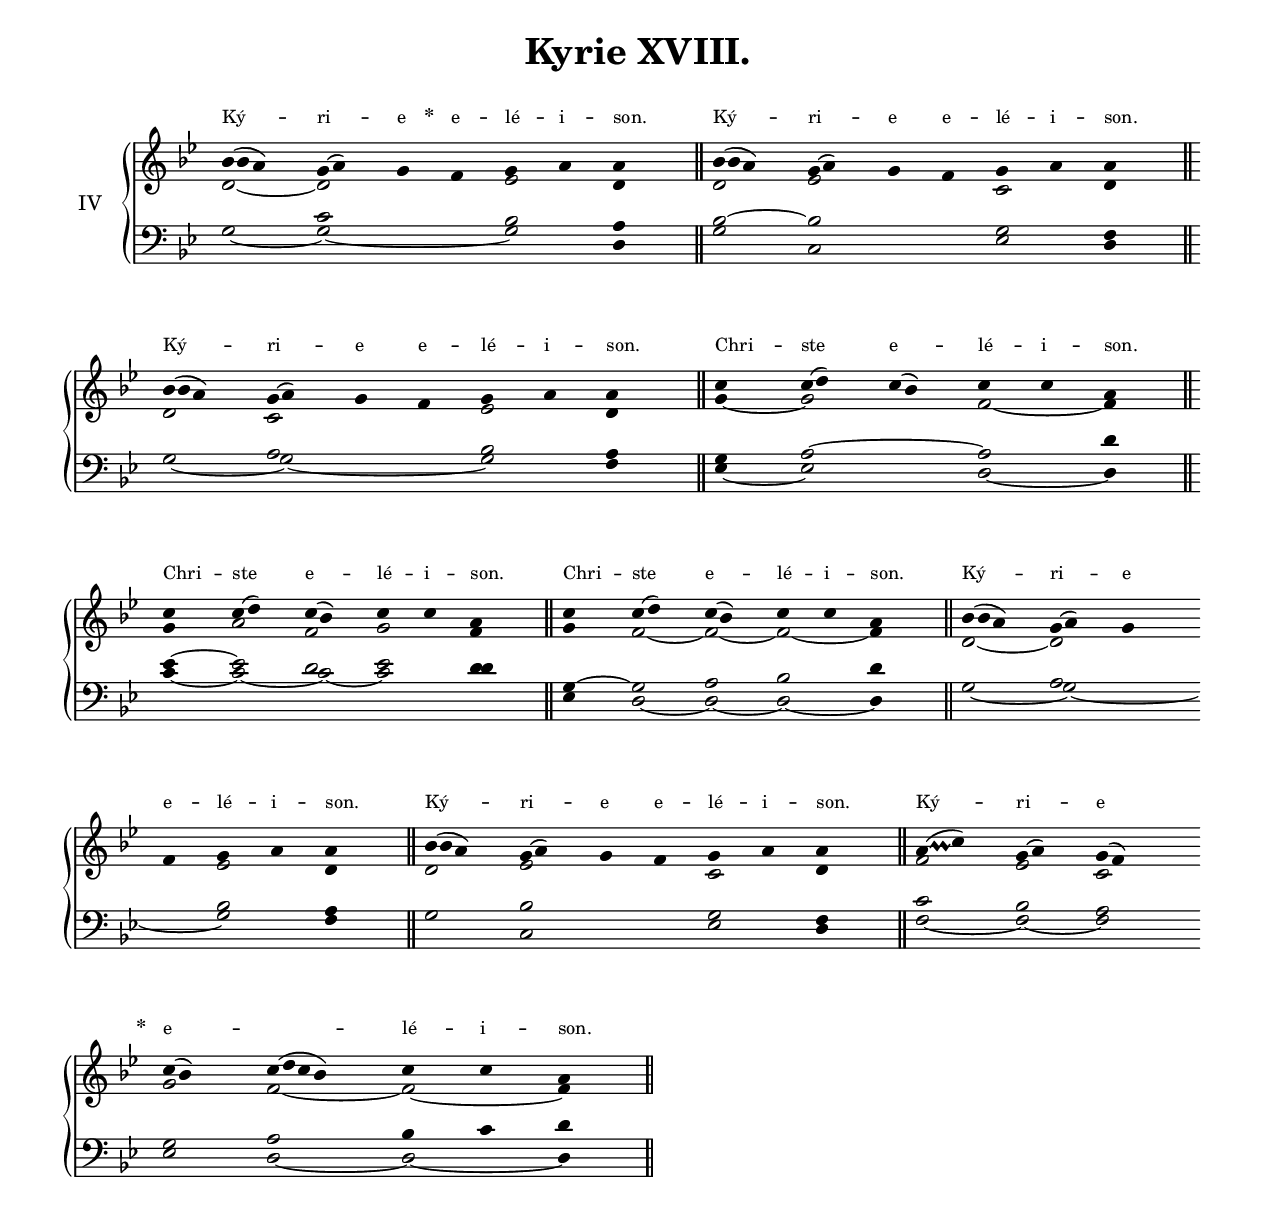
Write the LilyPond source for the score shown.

\version "2.18"
\include "gregorian.ly"
\include "noh2.ily"

%Page reference: page v.96
%(volume.page)

global = {
 \key a \locrian
 \cadenzaOn 
 \override Glissando #'thickness = #2.0
}

\header {
  title = \markup \center-column {"Kyrie XVIII." \vspace #1 }
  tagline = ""
  composer = ""
}

\paper {
 #(include-special-characters)
  oddHeaderMarkup = \markup \fill-line {
    \line {}
    \center-column {
      \on-the-fly #first-page     " "
      \on-the-fly #not-first-page ""
    }
    \line { \on-the-fly #print-page-number-check-first \fromproperty #'page:page-number-string }
  }
  evenHeaderMarkup = \markup \fill-line {
    \line { \on-the-fly #print-page-number-check-first \fromproperty #'page:page-number-string }
    \center-column { "" }
    \line {}
  }
}

chantText = \lyricmode {
Ký -- ri -- e 
\set stanza = " * " e -- lé -- i -- son. 
Ký -- ri -- e e -- lé -- i -- son. 
Ký -- ri -- e e -- lé -- i -- son. 
Chri -- ste e -- lé -- i -- son. 
Chri -- ste e -- lé -- i -- son. 
Chri -- ste e -- lé -- i -- son. 
Ký -- ri -- e e -- lé -- i -- son. 
Ký -- ri -- e e -- lé -- i -- son. 
Ký -- ri -- e 
\set stanza = " * " e -- _ lé -- i -- son. }

chantMusic = {
\tieDown   bes'4 ( bes'4 a'4) g'4 ( a'4) g'4  f'4 g'4 a'4 a'4 \finalis
 bes'4 ( bes'4 a'4) g'4 ( a'4) g'4 f'4 g'4 a'4 a'4 \finalis
 \forceBreak
 bes'4 ( bes'4 a'4) g'4 ( a'4) g'4 f'4 g'4 a'4 a'4 \finalis
 c''4 c''4 ( d''4) c''4 ( bes'4) c''4 c''4 a'4 \finalis
 \forceBreak
 c''4 c''4 ( d''4) c''4 ( bes'4) c''4 c''4 a'4 \finalis
 c''4 c''4 ( d''4) c''4 ( bes'4) c''4 c''4 a'4 \finalis
 bes'4 ( bes'4 a'4) g'4 ( a'4) g'4 \forceBreak
 f'4 g'4 a'4 a'4 \finalis
 bes'4 ( bes'4 a'4) g'4 ( a'4) g'4 f'4 g'4 a'4 a'4 \finalis
 a'4 ( \quil bes' c''4) g'4 ( a'4) g'4 ( f'4) \forceBreak
  c''4 ( bes'4) c''4 ( d''4 c''4 bes'4) c''4 c''4 a'4 \finalis

}

altoMusic = {
d'2*3/2 ~ d'2*4/2 ees'2 d'4 \finalis
d'2*3/2 ees'2*4/2 c'2 d'4 \finalis
d'2*3/2 c'2*4/2 ees'2 d'4 \finalis
g'4 ~ g'2*4/2 f'2 ~ f'4 \finalis
g'4 a'2 f'2 g'2 f'4 \finalis
g'4 f'2 ~ f'2 ~ f'2 ~ f'4 \finalis
d'2*3/2 ~ d'2*4/2 ees'2 d'4 \finalis
d'2*3/2 ees'2*4/2 c'2 d'4 \finalis
f'2*3/2 ees'2 c'2 g'2 f'2*4/2 ~ f'2 ~ f'4 \finalis
}

tenorMusic = {
r2*3/2 c'2*4/2 bes2 a4 \finalis
bes2*3/2 ~ bes2*4/2 g2 f4 \finalis
r2*3/2 a2*4/2 bes2 a4 \finalis
g4 a2*4/2 ~ a2 d'4 \finalis
ees'4 ~ ees'2 d'2 ees'2 \shiftRight d'4 \finalis
g4 ~ g2 a2 bes2 d'4 \finalis
r2*3/2 a2*4/2 bes2 a4 \finalis
g2*3/2 bes2*4/2 g2 f4 \finalis
c'2*3/2 bes2 a2 g2 a2*4/2 bes4 c'4 d'4 \finalis
}

bassMusic = {
g2*3/2 ~ g2*4/2 ~ g2 d4 \finalis
g2*3/2 c2*4/2 ees2 d4 \finalis
g2*3/2 ~ g2*4/2 ~ g2 f4 \finalis
ees4 ~ ees2*4/2 d2 ~ d4 \finalis
c'4 ~ c'2 ~ c'2 ~ c'2 d'4 \finalis
ees4 d2 ~ d2 ~ d2 ~ d4 \finalis
g2*3/2 ~ g2*4/2 ~ g2 f4 \finalis
r2*3/2 c2*4/2 ees2 d4 \finalis
f2*3/2 ~ f2 ~ f2 ees2 d2*4/2 ~ d2 ~ d4 \finalis
}

voiceLines = {
\voiceLineStyle


}

\score{
  <<
    \new Lyrics
    \new GrandStaff <<
      \set GrandStaff.autoBeaming = ##f
      \set GrandStaff.instrumentName = \markup \center-column {
        "IV"
      }
      \new Staff = up <<
        \new Voice = "chant" {
          \voiceOne \global \chantMusic
        }
        \new Voice {
          \voiceTwo \global \altoMusic
        }
      >>

      \new Staff = down <<
        \clef bass
        \new Voice {
          \voiceOne \global \tenorMusic
        }
        \new Voice {
          \voiceTwo \global \bassMusic
        }
	\new Voice {
        \voiceThree \global \voiceLines
        }
      >>
    >>
    \context Lyrics {
      \lyricsto chant {
      \chantText
    }
    }
  >>
  \layout{
  }
  
}
